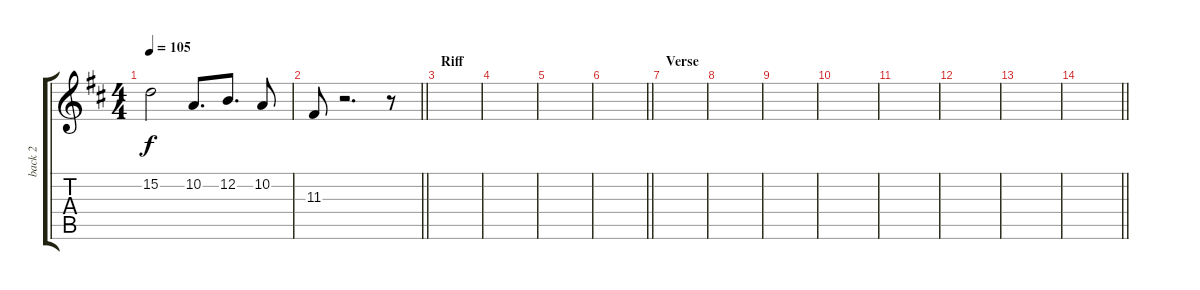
\track ("back 2" "back 2") {instrument musicbox}
\staff {score tabs}
\tuning (E4 B3 G3 D3 A2 E2) {hide}
\ts (4 4)
\tempo 105
\clef g2
\ks bminor
15.2.2{dy f} 10.2.8{d} 12.2.8{d} 10.2.8 |
\barLineRight lightlight
11.3.8 r.2{d} r.8 |
\section ("" "Riff")
|
|
|
\barLineRight lightlight
|
\section ("" "Verse")
|
|
|
|
|
|
|
\barLineRight lightlight
